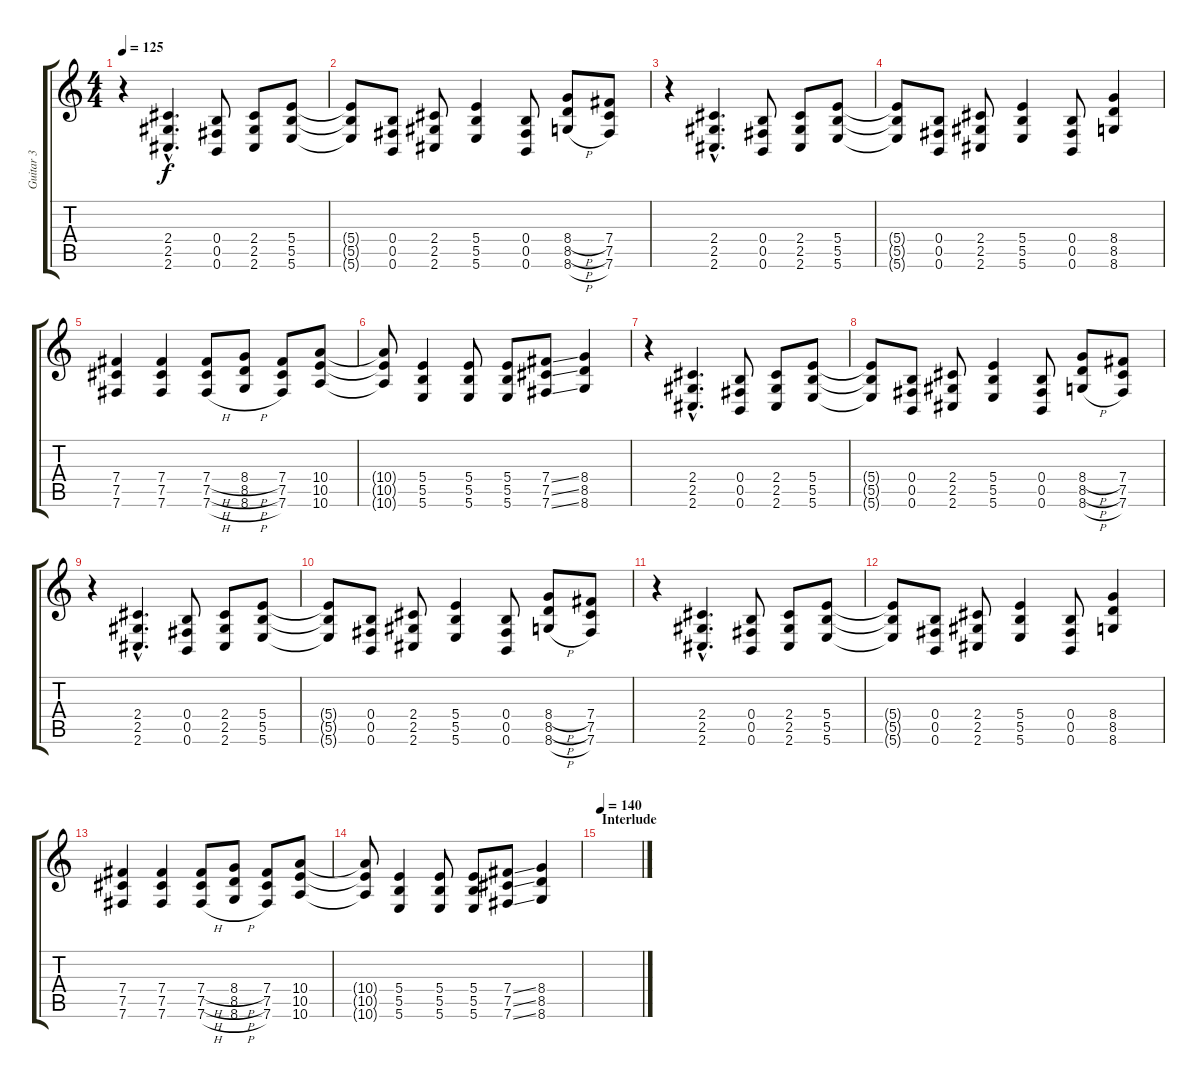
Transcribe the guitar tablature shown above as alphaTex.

\track ("Guitar 3" "Guitar 3") {instrument distortionguitar}
\staff {score tabs}
\tuning (Db4 Ab3 E3 B2 Gb2 B1) {hide}
\ts (4 4)
\tempo 125
\clef g2
\ks c
r.4{dy f} (2.4{hac} 2.5{hac} 2.6{hac}).4{d} (0.4 0.5 0.6).8 (2.4 2.5 2.6).8 (5.4 5.5 5.6).8 |
(5.4{t} 5.5{t} 5.6{t}).8 (0.4 0.5 0.6).8 (2.4 2.5 2.6).8 (5.4 5.5 5.6).4 (0.4 0.5 0.6).8 (8.4{h} 8.5{h} 8.6{h}).8 (7.4 7.5 7.6).8 |
r.4 (2.4{hac} 2.5{hac} 2.6{hac}).4{d} (0.4 0.5 0.6).8 (2.4 2.5 2.6).8 (5.4 5.5 5.6).8 |
(5.4{t} 5.5{t} 5.6{t}).8 (0.4 0.5 0.6).8 (2.4 2.5 2.6).8 (5.4 5.5 5.6).4 (0.4 0.5 0.6).8 (8.4 8.5 8.6).4 |
(7.4 7.5 7.6).4 (7.4 7.5 7.6).4 (7.4{h} 7.5{h} 7.6{h}).8 (8.4{h} 8.5{h} 8.6{h}).8 (7.4 7.5 7.6).8 (10.4 10.5 10.6).8 |
(10.4{t} 10.5{t} 10.6{t}).8 (5.4 5.5 5.6).4 (5.4 5.5 5.6).8 (5.4 5.5 5.6).8 (7.4{ss} 7.5{ss} 7.6{ss}).8 (8.4 8.5 8.6).4 |
r.4 (2.4{hac} 2.5{hac} 2.6{hac}).4{d} (0.4 0.5 0.6).8 (2.4 2.5 2.6).8 (5.4 5.5 5.6).8 |
(5.4{t} 5.5{t} 5.6{t}).8 (0.4 0.5 0.6).8 (2.4 2.5 2.6).8 (5.4 5.5 5.6).4 (0.4 0.5 0.6).8 (8.4{h} 8.5{h} 8.6{h}).8 (7.4 7.5 7.6).8 |
r.4 (2.4{hac} 2.5{hac} 2.6{hac}).4{d} (0.4 0.5 0.6).8 (2.4 2.5 2.6).8 (5.4 5.5 5.6).8 |
(5.4{t} 5.5{t} 5.6{t}).8 (0.4 0.5 0.6).8 (2.4 2.5 2.6).8 (5.4 5.5 5.6).4 (0.4 0.5 0.6).8 (8.4{h} 8.5{h} 8.6{h}).8 (7.4 7.5 7.6).8 |
r.4 (2.4{hac} 2.5{hac} 2.6{hac}).4{d} (0.4 0.5 0.6).8 (2.4 2.5 2.6).8 (5.4 5.5 5.6).8 |
(5.4{t} 5.5{t} 5.6{t}).8 (0.4 0.5 0.6).8 (2.4 2.5 2.6).8 (5.4 5.5 5.6).4 (0.4 0.5 0.6).8 (8.4 8.5 8.6).4 |
(7.4 7.5 7.6).4 (7.4 7.5 7.6).4 (7.4{h} 7.5{h} 7.6{h}).8 (8.4{h} 8.5{h} 8.6{h}).8 (7.4 7.5 7.6).8 (10.4 10.5 10.6).8 |
(10.4{t} 10.5{t} 10.6{t}).8 (5.4 5.5 5.6).4 (5.4 5.5 5.6).8 (5.4 5.5 5.6).8 (7.4{ss} 7.5{ss} 7.6{ss}).8 (8.4 8.5 8.6).4 |
\section ("" "Interlude")
\tempo 140
